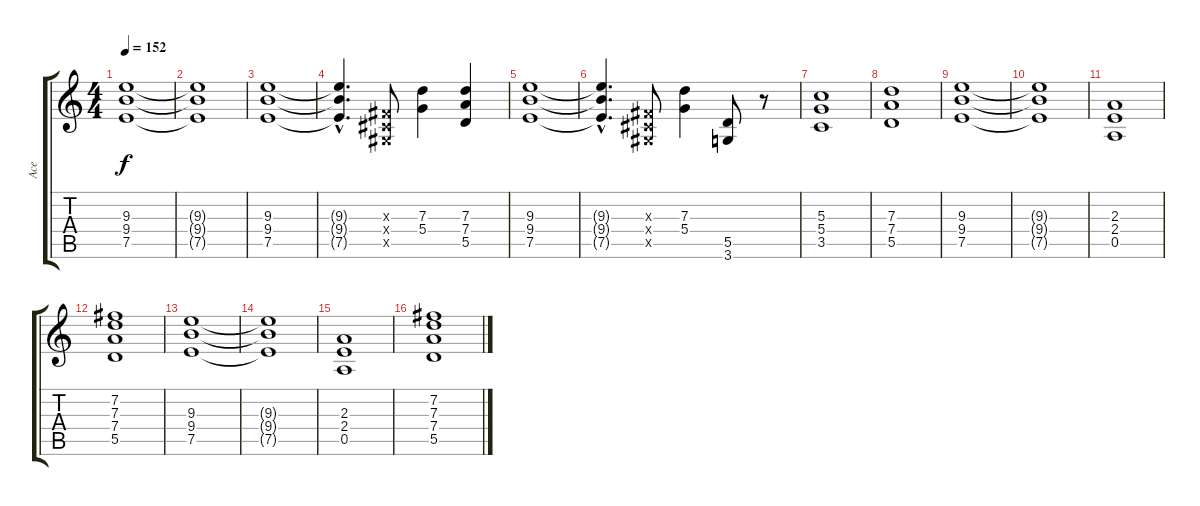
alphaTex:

\track ("Ace" "Ace") {instrument overdrivenguitar}
\staff {score tabs}
\tuning (E4 B3 G3 D3 A2 E2) {hide}
\ts (4 4)
\tempo 152
\clef g2
\ks c
(9.3 9.4 7.5).1{dy f} |
(9.3{t} 9.4{t} 7.5{t}).1 |
(9.3 9.4 7.5).1 |
(9.3{hac t} 9.4{hac t} 7.5{hac t}).4{d} (-1.3{x} -1.4{x} -1.5{x}).8 (7.3 5.4).4 (7.3 7.4 5.5).4 |
(9.3 9.4 7.5).1 |
(9.3{hac t} 9.4{hac t} 7.5{hac t}).4{d} (-1.3{x} -1.4{x} -1.5{x}).8 (7.3 5.4).4 (5.5 3.6).8 r.8 |
(5.3 5.4 3.5).1 |
(7.3 7.4 5.5).1 |
(9.3 9.4 7.5).1 |
(9.3{t} 9.4{t} 7.5{t}).1 |
(2.3 2.4 0.5).1 |
(7.2 7.3 7.4 5.5).1 |
(9.3 9.4 7.5).1 |
(9.3{t} 9.4{t} 7.5{t}).1 |
(2.3 2.4 0.5).1 |
(7.2 7.3 7.4 5.5).1
